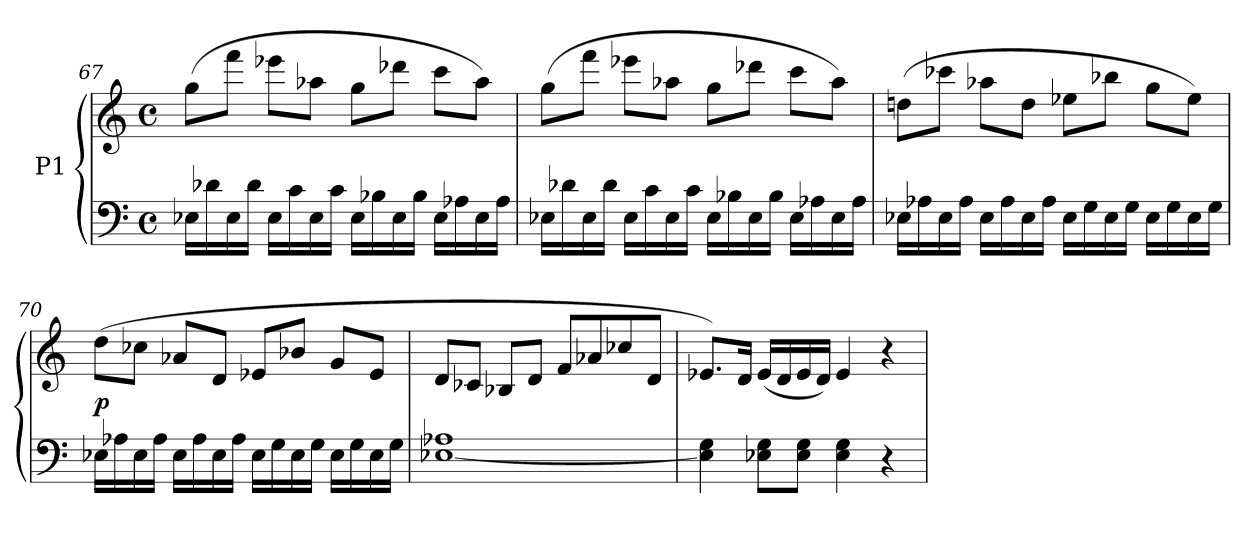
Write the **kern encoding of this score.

**kern	**kern	**dynam
*part1	*part1	*part1
*staff2	*staff1	*staff1/2
*I"P1	*	*
!!LO:LB:g=z
*clefF4	*clefG2	*
*k[]	*k[]	*
*M4/4	*M4/4	*
*met(c)	*met(c)	*
=67	=67	=67
16E-X\LL	(8gg\L	.
16d-X\	.	.
16E-\	8fff\J	.
16d-\JJ	.	.
16E-\LL	8eee-X\L	.
16c\	.	.
16E-\	8aa-X\J	.
16c\JJ	.	.
16E-\LL	8gg\L	.
16B-X\	.	.
16E-\	8ddd-X\J	.
16B-\JJ	.	.
16E-\LL	8ccc\L	.
16A-X\	.	.
16E-\	8aa-\J)	.
16A-\JJ	.	.
=68	=68	=68
16E-X\LL	(8gg\L	.
16d-X\	.	.
16E-\	8fff\J	.
16d-\JJ	.	.
16E-\LL	8eee-X\L	.
16c\	.	.
16E-\	8aa-X\J	.
16c\JJ	.	.
16E-\LL	8gg\L	.
16B-X\	.	.
16E-\	8ddd-X\J	.
16B-\JJ	.	.
16E-\LL	8ccc\L	.
16A-X\	.	.
16E-\	8aa-\J)	.
16A-\JJ	.	.
!!LO:LB:g=z
=69	=69	=69
16E-X\LL	(8ddn\L	.
16A-X\	.	.
16E-\	8ccc-X\J	.
16A-\JJ	.	.
16E-\LL	8aa-X\L	.
16A-\	.	.
16E-\	8dd\J	.
16A-\JJ	.	.
16E-\LL	8ee-X\L	.
16G\	.	.
16E-\	8bb-X\J	.
16G\JJ	.	.
16E-\LL	8gg\L	.
16G\	.	.
16E-\	8ee-\J)	.
16G\JJ	.	.
!!LO:LB:g=z
=70	=70	=70
!	!	!LO:DY:a=2
16E-X\LL	(8dd\L	p
16A-X\	.	.
16E-\	8cc-X\J	.
16A-\JJ	.	.
16E-\LL	8a-X/L	.
16A-\	.	.
16E-\	8d/J	.
16A-\JJ	.	.
16E-\LL	8e-X/L	.
16G\	.	.
16E-\	8b-X/J	.
16G\JJ	.	.
16E-\LL	8g/L	.
16G\	.	.
16E-\	8e-/J	.
16G\JJ	.	.
=71	=71	=71
[1E-X 1A-X	8d/L	.
.	8c-X/J	.
.	8B-X/L	.
.	8d/J	.
.	8f/L	.
.	8a-X/	.
.	8cc-X/	.
.	8d/J	.
=72	=72	=72
4E-\] 4G\	8.e-X/L)	.
.	16d/Jk	.
8E-X\ 8G\L	(16e-/LL	.
.	16d/	.
8E-\ 8G\J	16e-/	.
.	16d/JJ)	.
4E-\ 4G\	4e-/	.
4r	4r	.
=	=	=
*-	*-	*-
